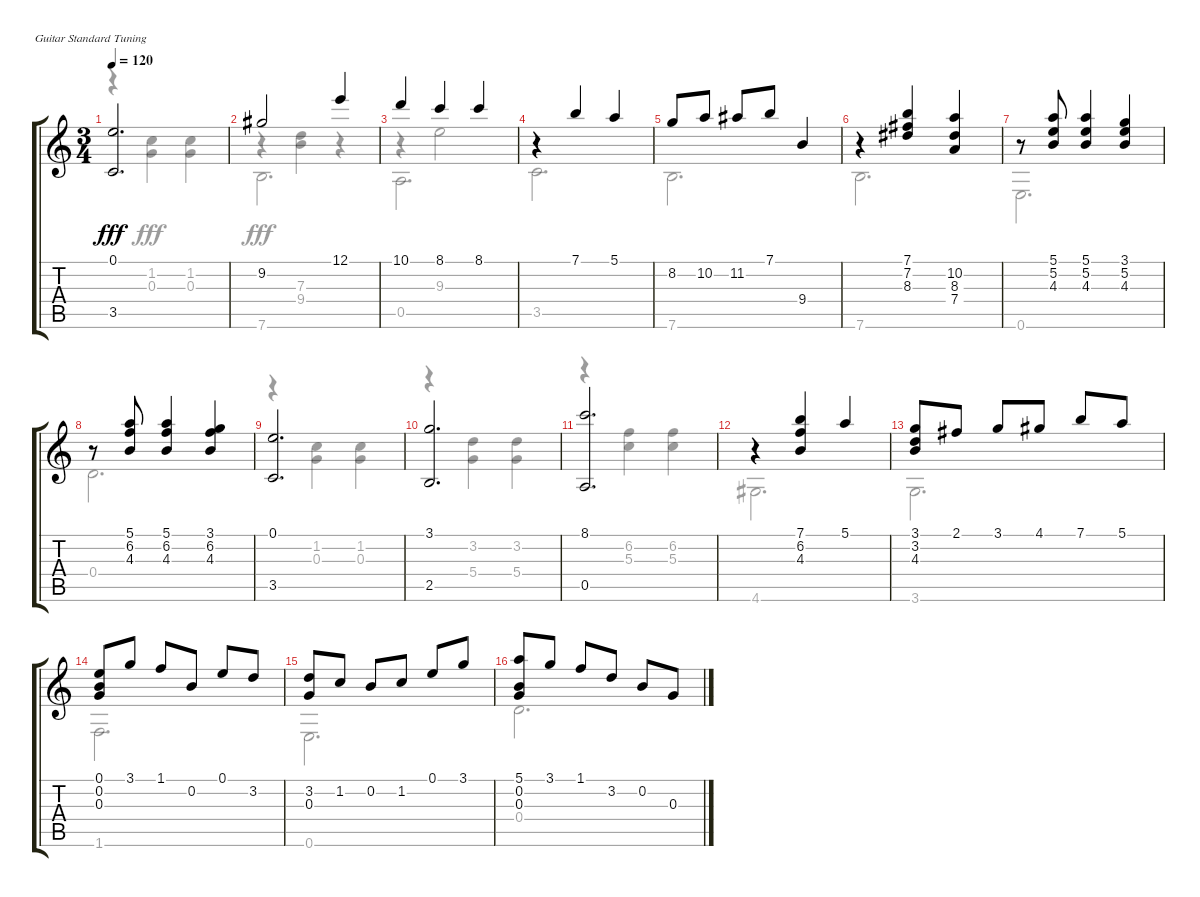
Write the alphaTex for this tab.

\bracketExtendMode groupsimilarinstruments
\firstSystemTrackNameOrientation horizontal
\otherSystemsTrackNameOrientation horizontal
\track "" {instrument acousticguitarnylon}
\staff {score tabs}
\tuning (E4 B3 G3 D3 A2 E2)
\voice
\ts (3 4)
\tempo 120
\clef g2
\ks aminor
(0.1 3.5).2{d dy fff} |
9.2.2 12.1.4 |
10.1.4 8.1.4 8.1.4 |
r.4 7.1.4 5.1.4 |
8.2.8 10.2.8 11.2.8 7.1.8 9.4.4 |
r.4 (7.1 7.2 8.3).4 (10.2 8.3 7.4).4 |
r.8 (5.1 5.2 4.3).8 (5.1 5.2 4.3).4 (3.1 5.2 4.3).4 |
r.8 (5.1 6.2 4.3).8 (5.1 6.2 4.3).4 (3.1 6.2 4.3).4 |
(0.1 3.5).2{d} |
(3.1 2.5).2{d} |
(8.1 0.5).2{d} |
r.4 (7.1 6.2 4.3).4 5.1.4 |
(3.1 3.2 4.3).8 2.1.8 3.1.8 4.1.8 7.1.8 5.1.8 |
(0.1 0.2 0.3).8 3.1.8 1.1.8 0.2.8 0.1.8 3.2.8 |
(3.2 0.3).8 1.2.8 0.2.8 1.2.8 0.1.8 3.1.8 |
(5.1 0.2 0.3).8 3.1.8 1.1.8 3.2.8 0.2.8 0.3.8
\voice
\clef g2
\ottava regular
\simile none
\ks aminor
r.4{dy fff} (1.2 0.3).4 (1.2 0.3).4 |
r.4 (7.3 9.4).4 r.4 |
r.4 9.3.2 |
3.5.2{d} |
7.6.2{d} |
7.6.2{d} |
0.6.2{d} |
0.4.2{d} |
r.4 (1.2 0.3).4 (1.2 0.3).4 |
r.4 (3.2 5.4).4 (3.2 5.4).4 |
r.4 (6.2 5.3).4 (6.2 5.3).4 |
4.6.2{d} |
3.6.2{d} |
1.6.2{d} |
0.6.2{d} |
0.4.2{d}
\voice
\clef g2
\ottava regular
\simile none
\ks aminor
|
7.6.2{d} |
0.5.2{d} |
|
|
|
|
|
|
|
|
|
|
|
|
